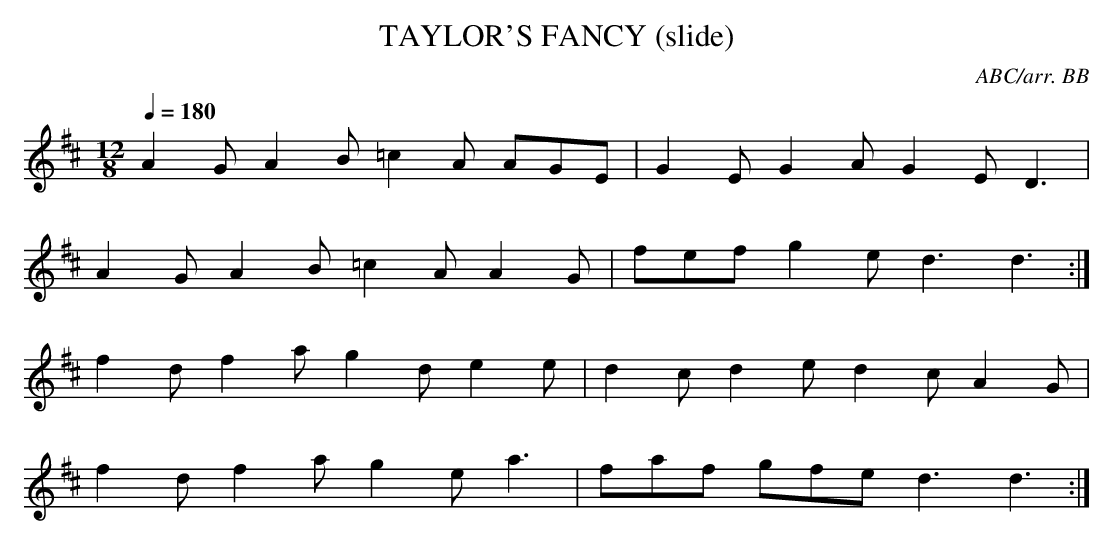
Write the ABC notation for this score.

X:1
T:TAYLOR'S FANCY (slide)
C:ABC/arr. BB
Q:1/4=180
M:12/8
L:1/8
K:D
A2G A2B =c2A AGE|G2E G2A G2E D3|
A2G A2B =c2A A2G|fef g2e d3 d3:|
f2d f2a g2d e2e|d2c d2e d2c A2G|
f2d f2a g2e a3|faf gfe d3 d3:|
